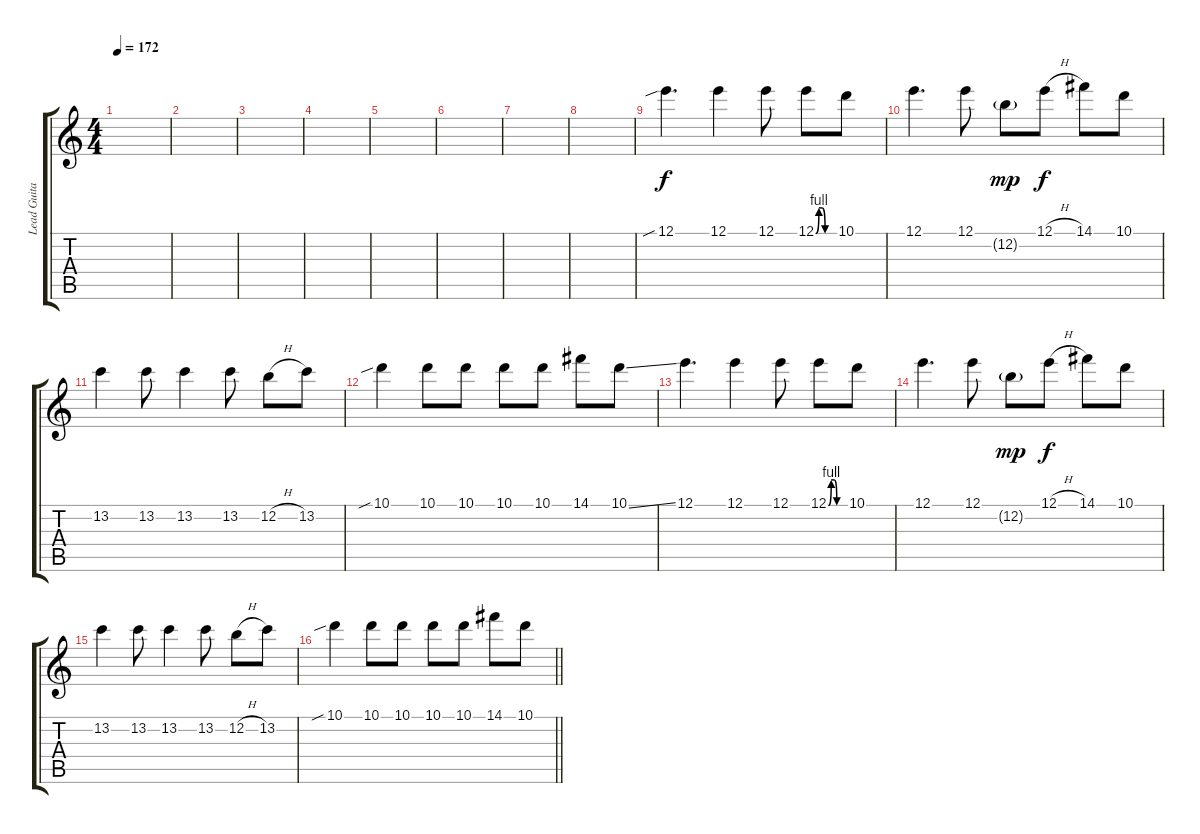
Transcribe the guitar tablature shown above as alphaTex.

\track ("Lead Guitar" "Lead Guita") {instrument electricguitarjazz}
\staff {score tabs}
\tuning (E4 B3 G3 D3 A2 E2) {hide}
\ts (4 4)
\tempo 172
\clef g2
\ks c
|
|
|
|
|
|
|
|
12.1{sib}.4{d} 12.1.4 12.1.8 12.1{be (custom 0 0 10 4 20 4 30 0 60 0)}.8 10.1.8 |
12.1.4{d} 12.1.8 12.2{g}.8{dy mp} 12.1{h}.8{dy f} 14.1.8 10.1.8 |
13.2.4 13.2.8 13.2.4 13.2.8 12.2{h}.8 13.2.8 |
10.1{sib}.4 10.1.8 10.1.8 10.1.8 10.1.8 14.1.8 10.1{ss}.8 |
12.1.4{d} 12.1.4 12.1.8 12.1{be (custom 0 0 10 4 20 4 30 0 60 0)}.8 10.1.8 |
12.1.4{d} 12.1.8 12.2{g}.8{dy mp} 12.1{h}.8{dy f} 14.1.8 10.1.8 |
13.2.4 13.2.8 13.2.4 13.2.8 12.2{h}.8 13.2.8 |
\barLineRight lightlight
10.1{sib}.4 10.1.8 10.1.8 10.1.8 10.1.8 14.1.8 10.1.8
